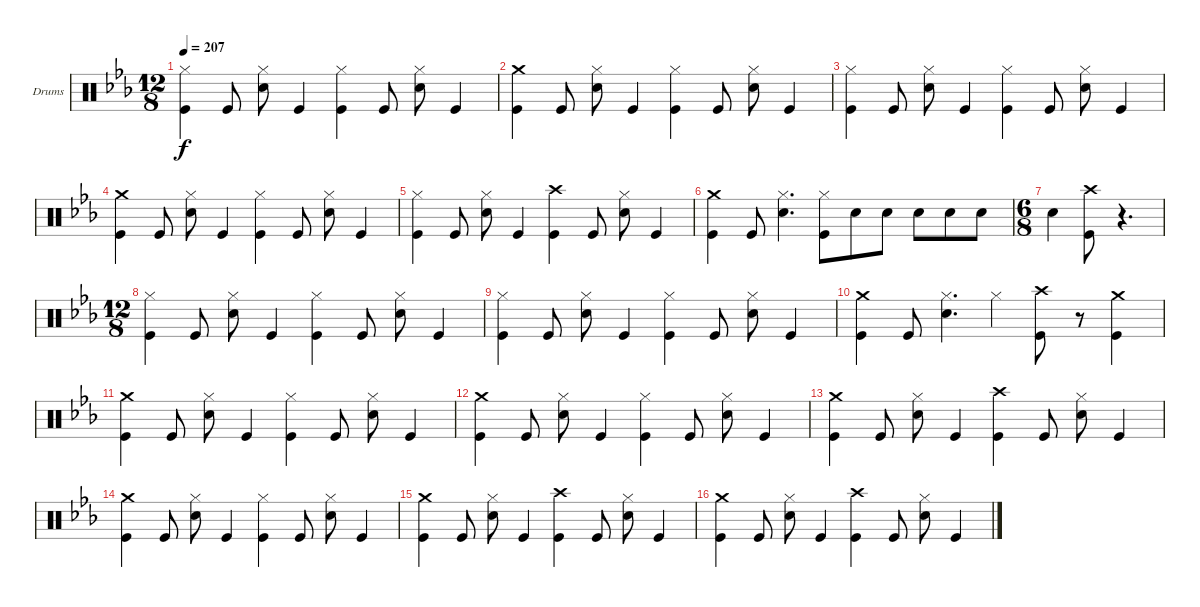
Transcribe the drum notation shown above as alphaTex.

\bracketExtendMode groupsimilarinstruments
\firstSystemTrackNameOrientation horizontal
\otherSystemsTrackNameOrientation horizontal
\track ("Drumkit" "Drums") {instrument percussion}
\staff {score}
\articulation defaults
\ts (12 8)
\tempo 207
\clef neutral
\ks eb
("Hi-Hat (closed)" "Kick (hit)").4{dy f} "Kick (hit)".8 ("Hi-Hat (closed)" "Snare (hit) 2").8 "Kick (hit)".4 ("Hi-Hat (closed)" "Kick (hit)").4 "Kick (hit)".8 ("Hi-Hat (closed)" "Snare (hit) 2").8 "Kick (hit)".4 |
("Crash medium (hit)" "Kick (hit)").4 "Kick (hit)".8 ("Hi-Hat (closed)" "Snare (hit) 2").8 "Kick (hit)".4 ("Hi-Hat (closed)" "Kick (hit)").4 "Kick (hit)".8 ("Hi-Hat (closed)" "Snare (hit) 2").8 "Kick (hit)".4 |
("Hi-Hat (closed)" "Kick (hit)").4 "Kick (hit)".8 ("Hi-Hat (closed)" "Snare (hit) 2").8 "Kick (hit)".4 ("Hi-Hat (closed)" "Kick (hit)").4 "Kick (hit)".8 ("Hi-Hat (closed)" "Snare (hit) 2").8 "Kick (hit)".4 |
("Crash medium (hit)" "Kick (hit)").4 "Kick (hit)".8 ("Hi-Hat (closed)" "Snare (hit) 2").8 "Kick (hit)".4 ("Hi-Hat (closed)" "Kick (hit)").4 "Kick (hit)".8 ("Hi-Hat (closed)" "Snare (hit) 2").8 "Kick (hit)".4 |
("Hi-Hat (closed)" "Kick (hit)").4 "Kick (hit)".8 ("Hi-Hat (closed)" "Snare (hit) 2").8 "Kick (hit)".4 ("Crash high (hit)" "Kick (hit)").4 "Kick (hit)".8 ("Hi-Hat (closed)" "Snare (hit) 2").8 "Kick (hit)".4 |
("Crash medium (hit)" "Kick (hit)").4 "Kick (hit)".8 ("Hi-Hat (closed)" "Snare (hit) 2").4{d} ("Hi-Hat (closed)" "Kick (hit)").8 "Snare (hit) 2".8 "Snare (hit) 2".8 "Snare (hit) 2".8 "Snare (hit) 2".8 "Snare (hit) 2".8 |
\ts (6 8)
"Snare (hit) 2".4 ("Crash high (hit)" "Kick (hit)").8 r.4{d} |
\ts (12 8)
("Hi-Hat (closed)" "Kick (hit)").4 "Kick (hit)".8 ("Hi-Hat (closed)" "Snare (hit) 2").8 "Kick (hit)".4 ("Hi-Hat (closed)" "Kick (hit)").4 "Kick (hit)".8 ("Hi-Hat (closed)" "Snare (hit) 2").8 "Kick (hit)".4 |
("Hi-Hat (closed)" "Kick (hit)").4 "Kick (hit)".8 ("Hi-Hat (closed)" "Snare (hit) 2").8 "Kick (hit)".4 ("Hi-Hat (closed)" "Kick (hit)").4 "Kick (hit)".8 ("Hi-Hat (closed)" "Snare (hit) 2").8 "Kick (hit)".4 |
("Crash medium (hit)" "Kick (hit)").4 "Kick (hit)".8 ("Hi-Hat (closed)" "Snare (hit) 2").4{d} "Hi-Hat (closed)".4 ("Crash high (hit)" "Kick (hit)").8 r.8 ("Crash medium (hit)" "Kick (hit)").4 |
("Crash medium (hit)" "Kick (hit)").4 "Kick (hit)".8 ("Hi-Hat (closed)" "Snare (hit) 2").8 "Kick (hit)".4 ("Hi-Hat (closed)" "Kick (hit)").4 "Kick (hit)".8 ("Hi-Hat (closed)" "Snare (hit) 2").8 "Kick (hit)".4 |
("Crash medium (hit)" "Kick (hit)").4 "Kick (hit)".8 ("Hi-Hat (closed)" "Snare (hit) 2").8 "Kick (hit)".4 ("Hi-Hat (closed)" "Kick (hit)").4 "Kick (hit)".8 ("Hi-Hat (closed)" "Snare (hit) 2").8 "Kick (hit)".4 |
("Crash medium (hit)" "Kick (hit)").4 "Kick (hit)".8 ("Hi-Hat (closed)" "Snare (hit) 2").8 "Kick (hit)".4 ("Crash high (hit)" "Kick (hit)").4 "Kick (hit)".8 ("Hi-Hat (closed)" "Snare (hit) 2").8 "Kick (hit)".4 |
("Crash medium (hit)" "Kick (hit)").4 "Kick (hit)".8 ("Hi-Hat (closed)" "Snare (hit) 2").8 "Kick (hit)".4 ("Hi-Hat (closed)" "Kick (hit)").4 "Kick (hit)".8 ("Hi-Hat (closed)" "Snare (hit) 2").8 "Kick (hit)".4 |
("Crash medium (hit)" "Kick (hit)").4 "Kick (hit)".8 ("Hi-Hat (closed)" "Snare (hit) 2").8 "Kick (hit)".4 ("Crash high (hit)" "Kick (hit)").4 "Kick (hit)".8 ("Hi-Hat (closed)" "Snare (hit) 2").8 "Kick (hit)".4 |
("Crash medium (hit)" "Kick (hit)").4 "Kick (hit)".8 ("Hi-Hat (closed)" "Snare (hit) 2").8 "Kick (hit)".4 ("Crash high (hit)" "Kick (hit)").4 "Kick (hit)".8 ("Hi-Hat (closed)" "Snare (hit) 2").8 "Kick (hit)".4
